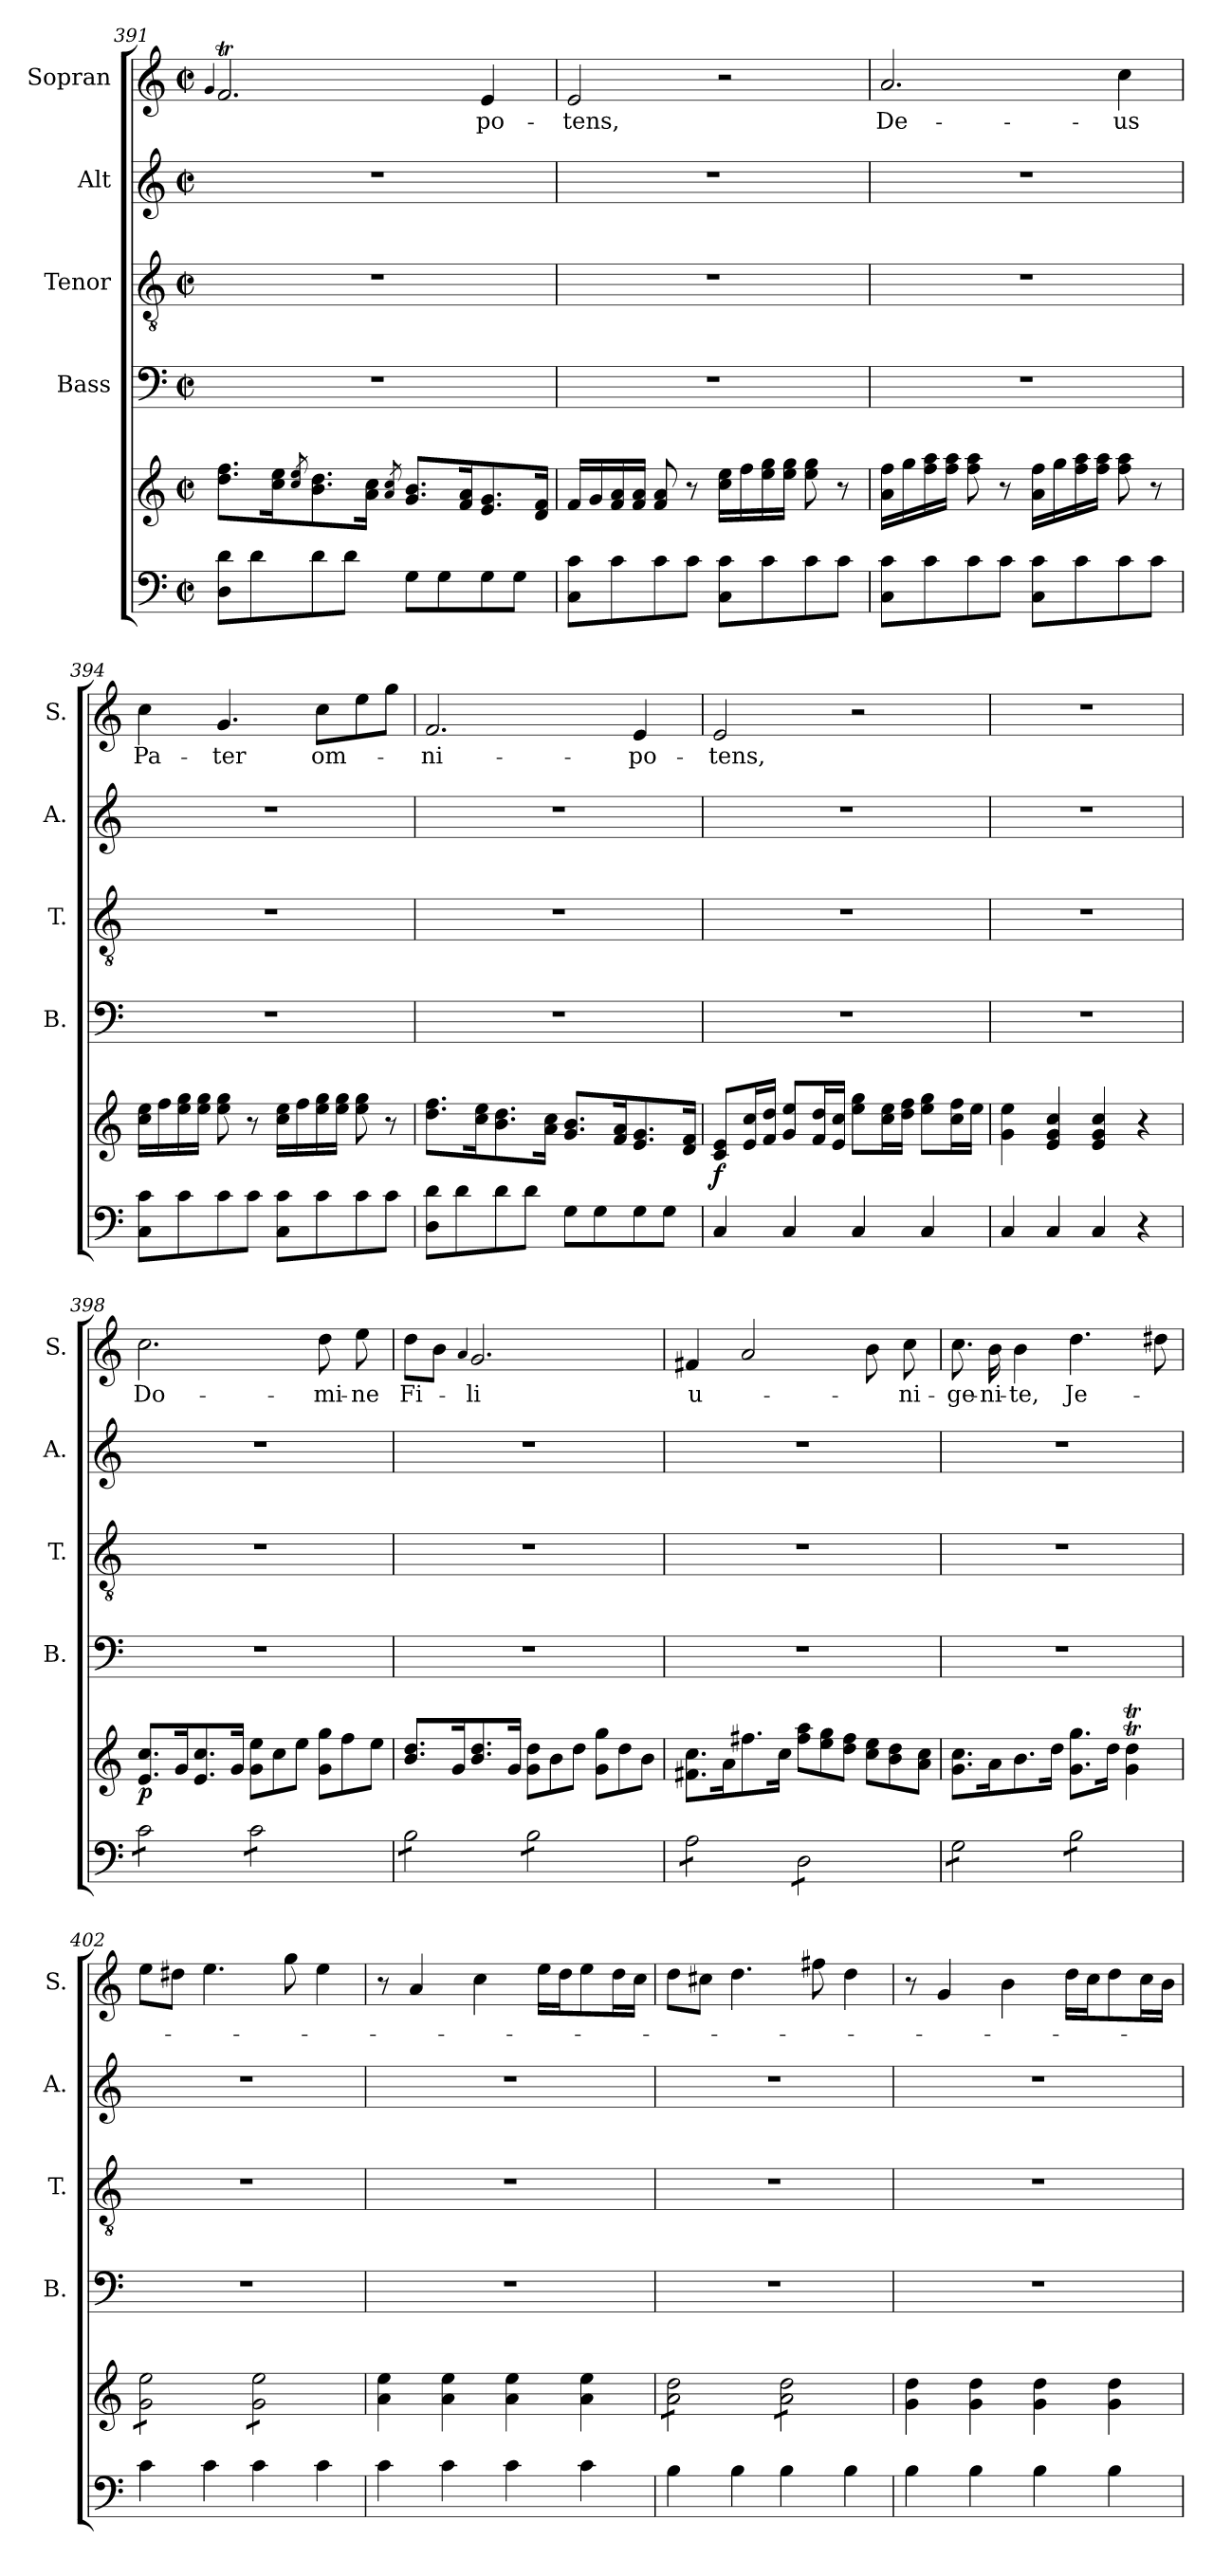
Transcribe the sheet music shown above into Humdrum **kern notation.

**kern	**kern	**dynam	**kern	**kern	**kern	**kern	**text
*part5	*part5	*part5	*part4	*part3	*part2	*part1	*part1
*staff6	*staff5	*staff5/6	*staff4	*staff3	*staff2	*staff1	*staff1
*	*	*	*I"Bass	*I"Tenor	*I"Alt	*I"Sopran	*
*	*	*	*I'B.	*I'T.	*I'A.	*I'S.	*
*clefF4	*clefG2	*	*clefF4	*clefGv2	*clefG2	*clefG2	*
*k[]	*k[]	*	*k[]	*k[]	*k[]	*k[]	*
*C:	*C:	*	*C:	*C:	*C:	*C:	*
*M2/2	*M2/2	*	*M2/2	*M2/2	*M2/2	*M2/2	*
*met(c|)	*met(c|)	*	*met(c|)	*met(c|)	*met(c|)	*met(c|)	*
=391	=391	=391	=391	=391	=391	=391	=391
.	.	.	.	.	.	4qqg/	.
8D\ 8d\L	8.dd\ 8.ff\L	.	1r	1r	1r	2.fT/	.
8d\	.	.	.	.	.	.	.
.	16cc\ 16ee\k	.	.	.	.	.	.
.	8qcc/ 8qee/	.	.	.	.	.	.
8d\	8.b\ 8.dd\	.	.	.	.	.	.
8d\J	.	.	.	.	.	.	.
.	16a\ 16cc\Jk	.	.	.	.	.	.
.	8qa/ 8qcc/	.	.	.	.	.	.
8G\L	8.g/ 8.b/L	.	.	.	.	.	.
8G\	.	.	.	.	.	.	.
.	16f/ 16a/k	.	.	.	.	.	.
!	!	!	!	!	!	!	!LO:LY:b
8G\	8.e/ 8.g/	.	.	.	.	4e/	-po-
8G\J	.	.	.	.	.	.	.
.	16d/ 16f/Jk	.	.	.	.	.	.
=392	=392	=392	=392	=392	=392	=392	=392
!	!	!	!	!	!	!	!LO:LY:b
8C\ 8c\L	16f/LL	.	1r	1r	1r	2e/	-tens,
.	16g/	.	.	.	.	.	.
8c\	16f/ 16a/	.	.	.	.	.	.
.	16f/ 16a/JJ	.	.	.	.	.	.
8c\	8f/ 8a/	.	.	.	.	.	.
8c\J	8r	.	.	.	.	.	.
8C\ 8c\L	16cc\ 16ee\LL	.	.	.	.	2r	.
.	16ff\	.	.	.	.	.	.
8c\	16ee\ 16gg\	.	.	.	.	.	.
.	16ee\ 16gg\JJ	.	.	.	.	.	.
8c\	8ee\ 8gg\	.	.	.	.	.	.
8c\J	8r	.	.	.	.	.	.
!!LO:PB:g=z
=393	=393	=393	=393	=393	=393	=393	=393
!	!	!	!	!	!	!	!LO:LY:b
8C\ 8c\L	16a\ 16ff\LL	.	1r	1r	1r	2.a/	De-
.	16gg\	.	.	.	.	.	.
8c\	16ff\ 16aa\	.	.	.	.	.	.
.	16ff\ 16aa\JJ	.	.	.	.	.	.
8c\	8ff\ 8aa\	.	.	.	.	.	.
8c\J	8r	.	.	.	.	.	.
8C\ 8c\L	16a\ 16ff\LL	.	.	.	.	.	.
.	16gg\	.	.	.	.	.	.
8c\	16ff\ 16aa\	.	.	.	.	.	.
.	16ff\ 16aa\JJ	.	.	.	.	.	.
!	!	!	!	!	!	!	!LO:LY:b
8c\	8ff\ 8aa\	.	.	.	.	4cc\	-us
8c\J	8r	.	.	.	.	.	.
=394	=394	=394	=394	=394	=394	=394	=394
!	!	!	!	!	!	!	!LO:LY:b
8C\ 8c\L	16cc\ 16ee\LL	.	1r	1r	1r	4cc\	Pa-
.	16ff\	.	.	.	.	.	.
8c\	16ee\ 16gg\	.	.	.	.	.	.
.	16ee\ 16gg\JJ	.	.	.	.	.	.
!	!	!	!	!	!	!	!LO:LY:b
8c\	8ee\ 8gg\	.	.	.	.	4.g/	-ter
8c\J	8r	.	.	.	.	.	.
8C\ 8c\L	16cc\ 16ee\LL	.	.	.	.	.	.
.	16ff\	.	.	.	.	.	.
!	!	!	!	!	!	!	!LO:LY:b
8c\	16ee\ 16gg\	.	.	.	.	8cc\L	om-
.	16ee\ 16gg\JJ	.	.	.	.	.	.
8c\	8ee\ 8gg\	.	.	.	.	8ee\	.
8c\J	8r	.	.	.	.	8gg\J	.
=395	=395	=395	=395	=395	=395	=395	=395
!	!	!	!	!	!	!	!LO:LY:b
8D\ 8d\L	8.dd\ 8.ff\L	.	1r	1r	1r	2.f/	-ni-
8d\	.	.	.	.	.	.	.
.	16cc\ 16ee\k	.	.	.	.	.	.
8d\	8.b\ 8.dd\	.	.	.	.	.	.
8d\J	.	.	.	.	.	.	.
.	16a\ 16cc\Jk	.	.	.	.	.	.
8G\L	8.g/ 8.b/L	.	.	.	.	.	.
8G\	.	.	.	.	.	.	.
.	16f/ 16a/k	.	.	.	.	.	.
!	!	!	!	!	!	!	!LO:LY:b
8G\	8.e/ 8.g/	.	.	.	.	4e/	-po-
8G\J	.	.	.	.	.	.	.
.	16d/ 16f/Jk	.	.	.	.	.	.
=396	=396	=396	=396	=396	=396	=396	=396
!	!	!LO:DY:b	!	!	!	!	!LO:LY:b
4C/	8c/ 8e/L	f	1r	1r	1r	2e/	-tens,
.	16e/ 16cc/L	.	.	.	.	.	.
.	16f/ 16dd/JJ	.	.	.	.	.	.
4C/	8g/ 8ee/L	.	.	.	.	.	.
.	16f/ 16dd/L	.	.	.	.	.	.
.	16e/ 16cc/JJ	.	.	.	.	.	.
4C/	8ee\ 8gg\L	.	.	.	.	2r	.
.	16cc\ 16ee\L	.	.	.	.	.	.
.	16dd\ 16ff\JJ	.	.	.	.	.	.
4C/	8ee\ 8gg\L	.	.	.	.	.	.
.	16cc\ 16ff\L	.	.	.	.	.	.
.	16ee\JJ	.	.	.	.	.	.
!!LO:LB:g=z
=397	=397	=397	=397	=397	=397	=397	=397
4C/	4g\ 4ee\	.	1r	1r	1r	1r	.
4C/	4e/ 4g/ 4cc/	.	.	.	.	.	.
4C/	4e/ 4g/ 4cc/	.	.	.	.	.	.
4r	4r	.	.	.	.	.	.
=398	=398	=398	=398	=398	=398	=398	=398
!	!	!LO:DY:b	!	!	!	!	!LO:LY:b
*tremolo	*	*	*	*	*	*	*
8c\L	8.e/ 8.cc/L	p	1r	1r	1r	2.cc\	Do-
8c\	.	.	.	.	.	.	.
.	16g/k	.	.	.	.	.	.
8c\	8.e/ 8.cc/	.	.	.	.	.	.
8c\J	.	.	.	.	.	.	.
.	16g/Jk	.	.	.	.	.	.
*	*Xtuplet	*	*	*	*	*	*
8c\L	12g\ 12ee\L	.	.	.	.	.	.
.	12cc\	.	.	.	.	.	.
8c\	.	.	.	.	.	.	.
.	12ee\J	.	.	.	.	.	.
!	!	!	!	!	!	!	!LO:LY:b
8c\	12g\ 12gg\L	.	.	.	.	8dd\	-mi-
.	12ff\	.	.	.	.	.	.
!	!	!	!	!	!	!	!LO:LY:b
8c\J	.	.	.	.	.	8ee\	-ne
.	12ee\J	.	.	.	.	.	.
=399	=399	=399	=399	=399	=399	=399	=399
!	!	!	!	!	!	!	!LO:LY:b
8B\L	8.b/ 8.dd/L	.	1r	1r	1r	8dd\L	Fi-
8B\	.	.	.	.	.	8b\J	.
.	16g/k	.	.	.	.	.	.
.	.	.	.	.	.	4qqa/	.
!	!	!	!	!	!	!	!LO:LY:b
8B\	8.b/ 8.dd/	.	.	.	.	2.g/	-li
8B\J	.	.	.	.	.	.	.
.	16g/Jk	.	.	.	.	.	.
8B\L	12g\ 12dd\L	.	.	.	.	.	.
.	12b\	.	.	.	.	.	.
8B\	.	.	.	.	.	.	.
.	12dd\J	.	.	.	.	.	.
8B\	12g\ 12gg\L	.	.	.	.	.	.
.	12dd\	.	.	.	.	.	.
8B\J	.	.	.	.	.	.	.
.	12b\J	.	.	.	.	.	.
=400	=400	=400	=400	=400	=400	=400	=400
!	!	!	!	!	!	!	!LO:LY:b
8A\L	8.f#X\ 8.cc\L	.	1r	1r	1r	4f#X/	u-
8A\	.	.	.	.	.	.	.
.	16a\k	.	.	.	.	.	.
8A\	8.ff#X\	.	.	.	.	2a/	.
8A\J	.	.	.	.	.	.	.
.	16cc\Jk	.	.	.	.	.	.
8D\L	12ff#\ 12aa\L	.	.	.	.	.	.
.	12ee\ 12gg\	.	.	.	.	.	.
8D\	.	.	.	.	.	.	.
.	12dd\ 12ff#\J	.	.	.	.	.	.
8D\	12cc\ 12ee\L	.	.	.	.	8b\	.
.	12b\ 12dd\	.	.	.	.	.	.
!	!	!	!	!	!	!	!LO:LY:b
8D\J	.	.	.	.	.	8cc\	-ni-
.	12a\ 12cc\J	.	.	.	.	.	.
=401	=401	=401	=401	=401	=401	=401	=401
!	!	!	!	!	!	!	!LO:LY:b
8G\L	8.g\ 8.cc\L	.	1r	1r	1r	8.cc\	-ge-
8G\	.	.	.	.	.	.	.
!	!	!	!	!	!	!	!LO:LY:b
.	16a\k	.	.	.	.	16b\	-ni-
!	!	!	!	!	!	!	!LO:LY:b
8G\	8.b\	.	.	.	.	4b\	-te,
8G\J	.	.	.	.	.	.	.
.	16dd\Jk	.	.	.	.	.	.
!	!	!	!	!	!	!	!LO:LY:b
8B\L	8.g\ 8.gg\L	.	.	.	.	4.dd\	Je-
8B\	.	.	.	.	.	.	.
.	16dd\Jk	.	.	.	.	.	.
8B\	4g\T 4dd\T	.	.	.	.	.	.
8B\J	.	.	.	.	.	8dd#X\	.
*Xtremolo	*	*	*	*	*	*	*
!!LO:PB:g=z
=402	=402	=402	=402	=402	=402	=402	=402
*	*tremolo	*	*	*	*	*	*
4c\	8g\ 8ee\L	.	1r	1r	1r	8ee\L	.
.	8g\ 8ee\	.	.	.	.	8dd#X\J	.
4c\	8g\ 8ee\	.	.	.	.	4.ee\	.
.	8g\ 8ee\J	.	.	.	.	.	.
4c\	8g\ 8ee\L	.	.	.	.	.	.
.	8g\ 8ee\	.	.	.	.	8gg\	.
4c\	8g\ 8ee\	.	.	.	.	4ee\	.
.	8g\ 8ee\J	.	.	.	.	.	.
*	*Xtremolo	*	*	*	*	*	*
=403	=403	=403	=403	=403	=403	=403	=403
4c\	4a\ 4ee\	.	1r	1r	1r	8r	.
.	.	.	.	.	.	4a/	.
4c\	4a\ 4ee\	.	.	.	.	.	.
.	.	.	.	.	.	4cc\	.
4c\	4a\ 4ee\	.	.	.	.	.	.
.	.	.	.	.	.	16ee\LL	.
.	.	.	.	.	.	16dd\J	.
4c\	4a\ 4ee\	.	.	.	.	8ee\	.
.	.	.	.	.	.	16dd\L	.
.	.	.	.	.	.	16cc\JJ	.
=404	=404	=404	=404	=404	=404	=404	=404
*	*tremolo	*	*	*	*	*	*
4B\	8a\ 8dd\L	.	1r	1r	1r	8dd\L	.
.	8a\ 8dd\	.	.	.	.	8cc#X\J	.
4B\	8a\ 8dd\	.	.	.	.	4.dd\	.
.	8a\ 8dd\J	.	.	.	.	.	.
4B\	8a\ 8dd\L	.	.	.	.	.	.
.	8a\ 8dd\	.	.	.	.	8ff#X\	.
4B\	8a\ 8dd\	.	.	.	.	4dd\	.
.	8a\ 8dd\J	.	.	.	.	.	.
*	*Xtremolo	*	*	*	*	*	*
=405	=405	=405	=405	=405	=405	=405	=405
4B\	4g\ 4dd\	.	1r	1r	1r	8r	.
.	.	.	.	.	.	4g/	.
4B\	4g\ 4dd\	.	.	.	.	.	.
.	.	.	.	.	.	4b\	.
4B\	4g\ 4dd\	.	.	.	.	.	.
.	.	.	.	.	.	16dd\LL	.
.	.	.	.	.	.	16cc\J	.
4B\	4g\ 4dd\	.	.	.	.	8dd\	.
.	.	.	.	.	.	16cc\L	.
.	.	.	.	.	.	16b\JJ	.
=	=	=	=	=	=	=	=
*-	*-	*-	*-	*-	*-	*-	*-
